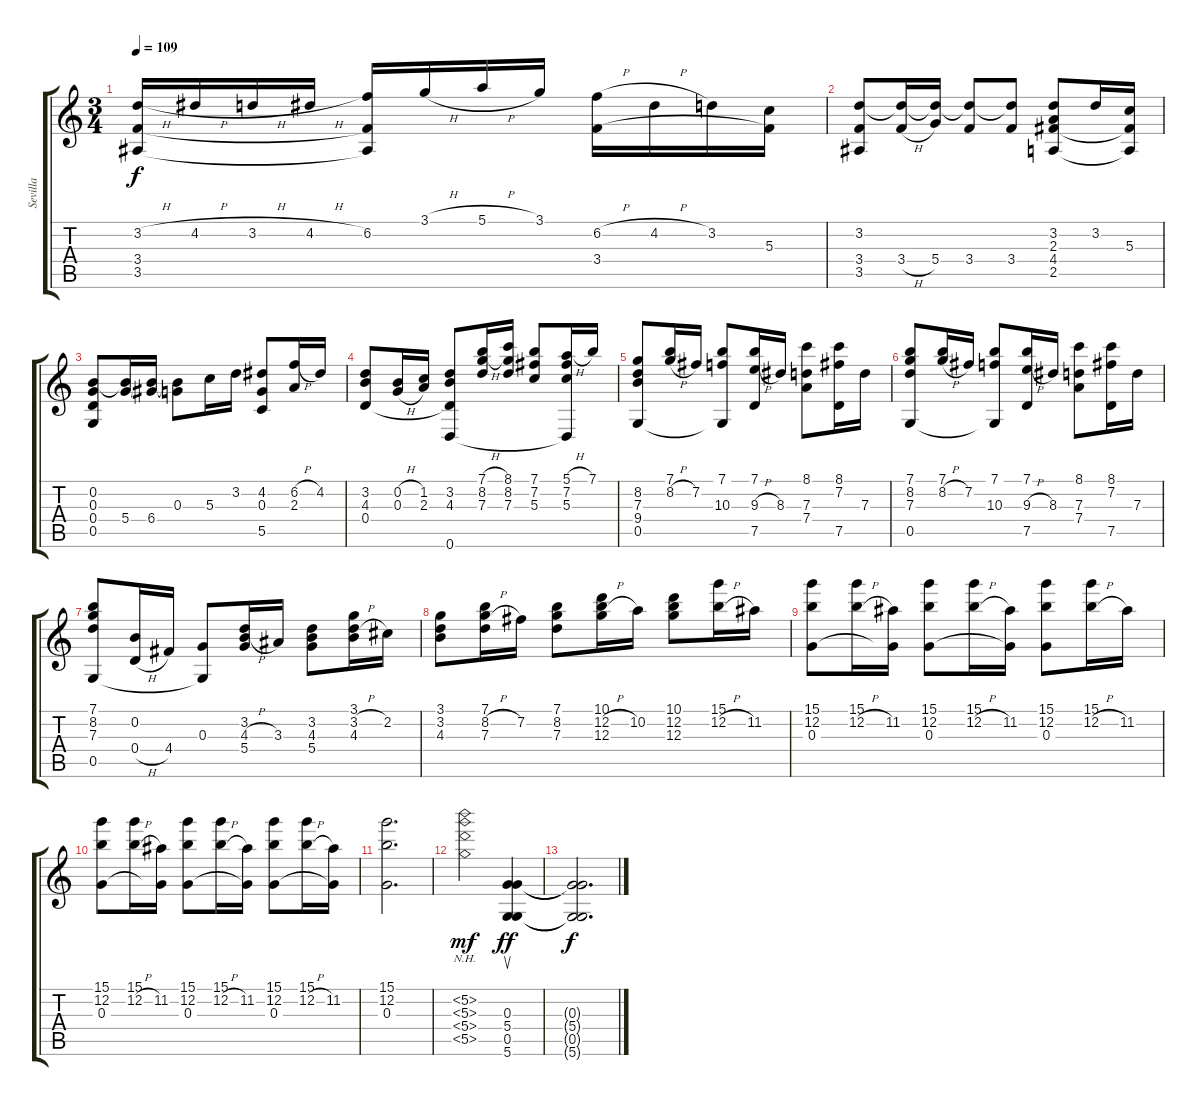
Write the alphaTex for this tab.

\track ("Sevilla" "Sevilla") {instrument acousticguitarnylon}
\staff {score tabs}
\tuning (E4 B3 G3 D3 G2 D2) {hide}
\ts (3 4)
\tempo 109
\clef g2
\ks c
(3.2{h} 3.4 3.5).16{dy f} 4.2{h}.16 3.2{h}.16 4.2{h}.16 (6.2 3.4{t} 3.5{t}).16 3.1{h}.16 5.1{h}.16 3.1.16 (6.2{h} 3.4).16 4.2{h}.16 3.2.16 (5.3 3.4{t}).16 |
(3.2 3.4 3.5).8 (3.2{t} 3.4{h}).16 (3.2{t} 5.4).16 (3.2{t} 3.4).8 (3.2{t} 3.4).8 (3.2 2.3 4.4 2.5).8 3.2.16 (5.3 4.4{t} 2.5{t}).16 |
(0.2 0.3 0.4 0.5).8 (0.2{t} 5.4).16 (0.2{t} 6.4).16 (0.2{t} 0.3).8 5.3.16 3.2.16 (4.2 0.3 5.5).8 (6.2{h} 2.3).16 4.2.16 |
(3.2 4.3 0.4).8 (0.2{h} 0.3{h}).16 (1.2 2.3).16 (3.2 4.3 0.4{t} 0.6).8 (7.1{h} 8.2{h} 7.3).16 (8.1 8.2 7.3).16 (7.1 7.2 5.3).8 (5.1{h} 7.2 5.3 0.6{t}).16 7.1.16 |
(8.2 7.3 9.4 0.5).8 (7.1 8.2{h}).16 7.2.16 (7.1 10.3 0.5{t}).8 (7.1 9.3{h} 7.5).16 8.3.16 (8.1 7.3 7.4).8 (8.1 7.2 7.5).16 7.3.16 |
(7.1 8.2 7.3 0.5).8 (7.1 8.2{h}).16 7.2.16 (7.1 10.3 0.5{t}).8 (7.1 9.3{h} 7.5).16 8.3.16 (8.1 7.3 7.4).8 (8.1 7.2 7.5).16 7.3.16 |
(7.1 8.2 7.3 0.5).8 (0.2 0.4{h}).16 4.4.16 (0.3 0.5{t}).8 (3.2 4.3{h} 5.4).16 3.3.16 (3.2 4.3 5.4).8 (3.1 3.2{h} 4.3).16 2.2.16 |
(3.1 3.2 4.3).8 (7.1 8.2{h} 7.3).16 7.2.16 (7.1 8.2 7.3).8 (10.1 12.2{h} 12.3).16 10.2.16 (10.1 12.2 12.3).8 (15.1 12.2{h}).16 11.2.16 |
(15.1 12.2 0.3).8 (15.1 12.2{h}).16 (11.2 0.3{t}).16 (15.1 12.2 0.3).8 (15.1 12.2{h}).16 (11.2 0.3{t}).16 (15.1 12.2 0.3).8 (15.1 12.2{h}).16 11.2.16 |
(15.1 12.2 0.3).8 (15.1 12.2{h}).16 (11.2 0.3{t}).16 (15.1 12.2 0.3).8 (15.1 12.2{h}).16 (11.2 0.3{t}).16 (15.1 12.2 0.3).8 (15.1 12.2{h}).16 (11.2 0.3{t}).16 |
(15.1 12.2 0.3).2{d} |
(5.2{nh} 5.3{nh} 5.4{nh} 5.5{nh}).2{dy mf} (0.3 5.4 0.5 5.6).4{su dy ff} |
(0.3{t} 5.4{t} 0.5{t} 5.6{t}).2{d dy f}
